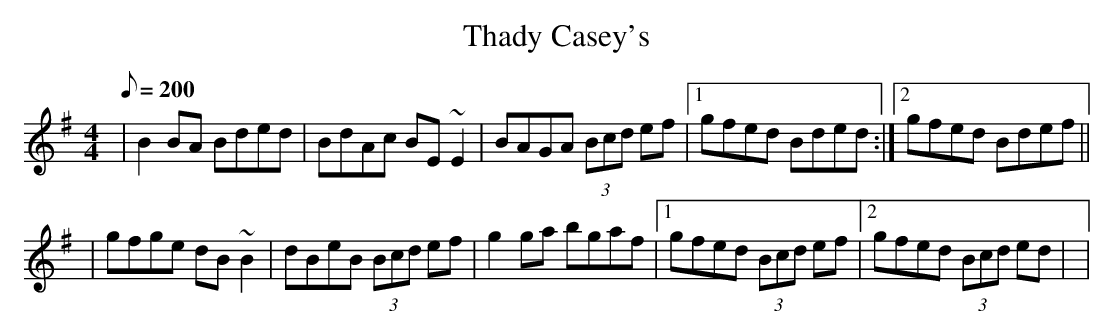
X:1
T:Thady Casey's
M:4/4
L:1/8
Q:200
K:Em
|B2BA Bded|BdAc BE ~E2|BAGA (3Bcd ef|1gfed Bded:|2gfed Bdef||
|gfge dB ~B2|dBeB (3Bcd ef|g2 ga bgaf|1gfed (3Bcd ef|2gfed (3Bcd ed|>|
